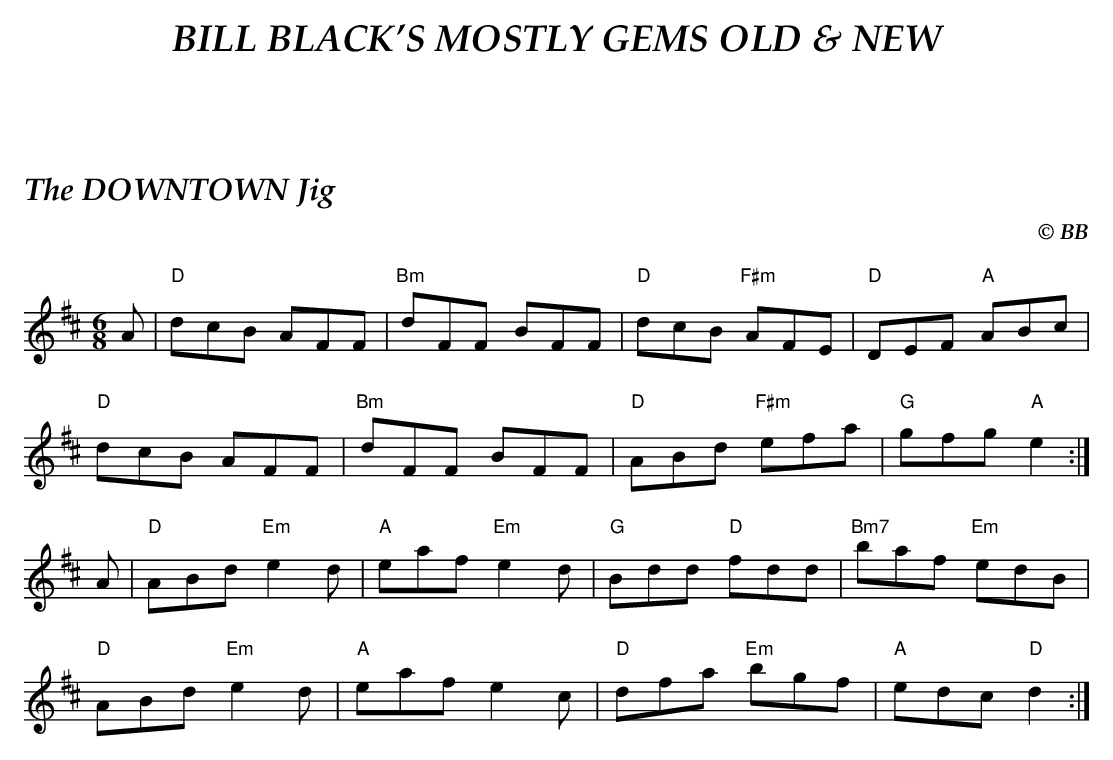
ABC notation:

X:1
T:DOWNTOWN Jig, The
C:© BB
Q:1/4=160
M:6/8
L:1/8
K:D
A|"D"dcB AFF|"Bm"dFF BFF|"D"dcB "F#m"AFE|"D"DEF "A"ABc|
"D"dcB AFF|"Bm"dFF BFF|"D"ABd "F#m"efa|"G"gfg "A"e2 :|
A|"D"ABd "Em"e2d|"A"eaf "Em"e2d|"G"Bdd "D"fdd|"Bm7"baf "Em"edB|
"D"ABd "Em"e2d|"A"eaf e2c|"D"dfa "Em"bgf|"A"edc "D"d2 :|
